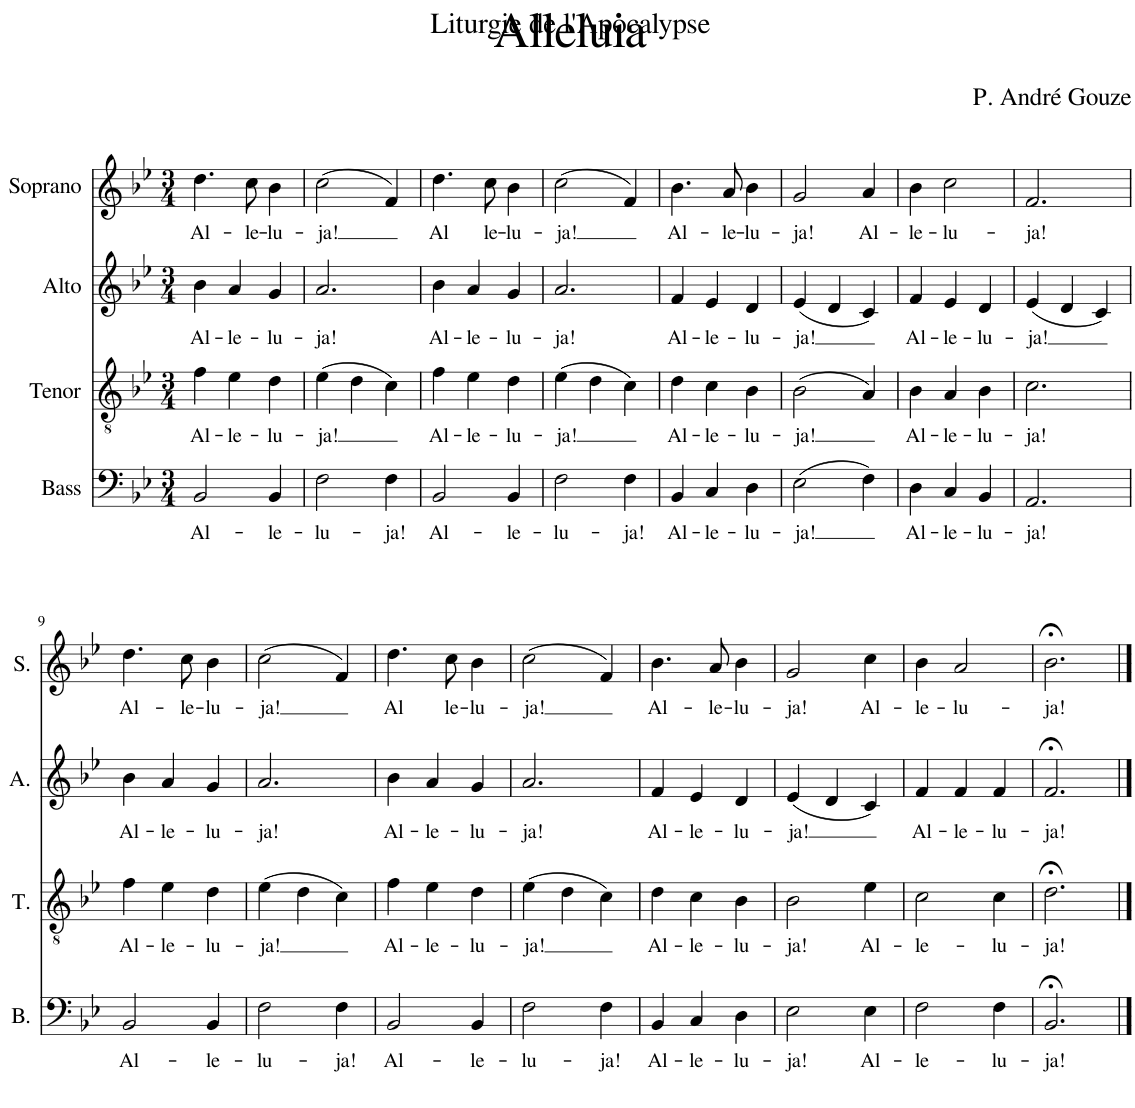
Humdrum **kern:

**kern	**text	**kern	**text	**kern	**text	**kern	**text
*part4	*part4	*part3	*part3	*part2	*part2	*part1	*part1
*staff4	*staff4	*staff3	*staff3	*staff2	*staff2	*staff1	*staff1
*I"Bass	*	*I"Tenor	*	*I"Alto	*	*I"Soprano	*
*I'B.	*	*I'T.	*	*I'A.	*	*I'S.	*
*clefF4	*	*clefGv2	*	*clefG2	*	*clefG2	*
*k[b-e-]	*	*k[b-e-]	*	*k[b-e-]	*	*k[b-e-]	*
*M3/4	*	*M3/4	*	*M3/4	*	*M3/4	*
=1	=1	=1	=1	=1	=1	=1	=1
!	!LO:LY:b	!	!LO:LY:b	!	!LO:LY:b	!	!LO:LY:b
2BB-/	Al-	4f\	Al-	4b-\	Al-	4.dd\	Al-
!	!	!	!LO:LY:b	!	!LO:LY:b	!	!
.	.	4e-\	-le-	4a/	-le-	.	.
!	!	!	!	!	!	!	!LO:LY:b
.	.	.	.	.	.	8cc\	-le-
!	!LO:LY:b	!	!LO:LY:b	!	!LO:LY:b	!	!LO:LY:b
4BB-/	-le-	4d\	-lu-	4g/	-lu-	4b-\	-lu-
=2	=2	=2	=2	=2	=2	=2	=2
!	!LO:LY:b	!	!LO:LY:b	!	!LO:LY:b	!	!LO:LY:b
2F\	-lu-	(4e-\	-ja!	2.a/	-ja!	(2cc\	-ja!
.	.	4d\	.	.	.	.	.
!	!LO:LY:b	!	!	!	!	!	!
4F\	-ja!	4c\)	.	.	.	4f/)	.
=3	=3	=3	=3	=3	=3	=3	=3
!	!LO:LY:b	!	!LO:LY:b	!	!LO:LY:b	!	!LO:LY:b
2BB-/	Al-	4f\	Al-	4b-\	Al-	4.dd\	Al
!	!	!	!LO:LY:b	!	!LO:LY:b	!	!
.	.	4e-\	-le-	4a/	-le-	.	.
!	!	!	!	!	!	!	!LO:LY:b
.	.	.	.	.	.	8cc\	-le-
!	!LO:LY:b	!	!LO:LY:b	!	!LO:LY:b	!	!LO:LY:b
4BB-/	-le-	4d\	-lu-	4g/	-lu-	4b-\	-lu-
=4	=4	=4	=4	=4	=4	=4	=4
!	!LO:LY:b	!	!LO:LY:b	!	!LO:LY:b	!	!LO:LY:b
2F\	-lu-	(4e-\	-ja!	2.a/	-ja!	(2cc\	-ja!
.	.	4d\	.	.	.	.	.
!	!LO:LY:b	!	!	!	!	!	!
4F\	-ja!	4c\)	.	.	.	4f/)	.
=5	=5	=5	=5	=5	=5	=5	=5
!	!LO:LY:b	!	!LO:LY:b	!	!LO:LY:b	!	!LO:LY:b
4BB-/	Al-	4d\	Al-	4f/	Al-	4.b-\	Al-
!	!LO:LY:b	!	!LO:LY:b	!	!LO:LY:b	!	!
4C/	-le-	4c\	-le-	4e-/	-le-	.	.
!	!	!	!	!	!	!	!LO:LY:b
.	.	.	.	.	.	8a/	-le-
!	!LO:LY:b	!	!LO:LY:b	!	!LO:LY:b	!	!LO:LY:b
4D\	-lu-	4B-\	-lu-	4d/	-lu-	4b-\	-lu-
=6	=6	=6	=6	=6	=6	=6	=6
!	!LO:LY:b	!	!LO:LY:b	!	!LO:LY:b	!	!LO:LY:b
(2E-\	-ja!	(2B-\	-ja!	(4e-/	-ja!	2g/	-ja!
.	.	.	.	4d/	.	.	.
!	!	!	!	!	!	!	!LO:LY:b
4F\)	.	4A/)	.	4c/)	.	4a/	Al-
=7	=7	=7	=7	=7	=7	=7	=7
!	!LO:LY:b	!	!LO:LY:b	!	!LO:LY:b	!	!LO:LY:b
4D\	Al-	4B-\	Al-	4f/	Al-	4b-\	-le-
!	!LO:LY:b	!	!LO:LY:b	!	!LO:LY:b	!	!LO:LY:b
4C/	-le-	4A/	-le-	4e-/	-le-	2cc\	-lu-
!	!LO:LY:b	!	!LO:LY:b	!	!LO:LY:b	!	!
4BB-/	-lu-	4B-\	-lu-	4d/	-lu-	.	.
=8	=8	=8	=8	=8	=8	=8	=8
!	!LO:LY:b	!	!LO:LY:b	!	!LO:LY:b	!	!LO:LY:b
2.AA/	-ja!	2.c\	-ja!	(4e-/	-ja!	2.f/	-ja!
.	.	.	.	4d/	.	.	.
.	.	.	.	4c/)	.	.	.
!!LO:LB:g=z
=9	=9	=9	=9	=9	=9	=9	=9
!	!LO:LY:b	!	!LO:LY:b	!	!LO:LY:b	!	!LO:LY:b
2BB-/	Al-	4f\	Al-	4b-\	Al-	4.dd\	Al-
!	!	!	!LO:LY:b	!	!LO:LY:b	!	!
.	.	4e-\	-le-	4a/	-le-	.	.
!	!	!	!	!	!	!	!LO:LY:b
.	.	.	.	.	.	8cc\	-le-
!	!LO:LY:b	!	!LO:LY:b	!	!LO:LY:b	!	!LO:LY:b
4BB-/	-le-	4d\	-lu-	4g/	-lu-	4b-\	-lu-
=10	=10	=10	=10	=10	=10	=10	=10
!	!LO:LY:b	!	!LO:LY:b	!	!LO:LY:b	!	!LO:LY:b
2F\	-lu-	(4e-\	-ja!	2.a/	-ja!	(2cc\	-ja!
.	.	4d\	.	.	.	.	.
!	!LO:LY:b	!	!	!	!	!	!
4F\	-ja!	4c\)	.	.	.	4f/)	.
=11	=11	=11	=11	=11	=11	=11	=11
!	!LO:LY:b	!	!LO:LY:b	!	!LO:LY:b	!	!LO:LY:b
2BB-/	Al-	4f\	Al-	4b-\	Al-	4.dd\	Al
!	!	!	!LO:LY:b	!	!LO:LY:b	!	!
.	.	4e-\	-le-	4a/	-le-	.	.
!	!	!	!	!	!	!	!LO:LY:b
.	.	.	.	.	.	8cc\	-le-
!	!LO:LY:b	!	!LO:LY:b	!	!LO:LY:b	!	!LO:LY:b
4BB-/	-le-	4d\	-lu-	4g/	-lu-	4b-\	-lu-
=12	=12	=12	=12	=12	=12	=12	=12
!	!LO:LY:b	!	!LO:LY:b	!	!LO:LY:b	!	!LO:LY:b
2F\	-lu-	(4e-\	-ja!	2.a/	-ja!	(2cc\	-ja!
.	.	4d\	.	.	.	.	.
!	!LO:LY:b	!	!	!	!	!	!
4F\	-ja!	4c\)	.	.	.	4f/)	.
=13	=13	=13	=13	=13	=13	=13	=13
!	!LO:LY:b	!	!LO:LY:b	!	!LO:LY:b	!	!LO:LY:b
4BB-/	Al-	4d\	Al-	4f/	Al-	4.b-\	Al-
!	!LO:LY:b	!	!LO:LY:b	!	!LO:LY:b	!	!
4C/	-le-	4c\	-le-	4e-/	-le-	.	.
!	!	!	!	!	!	!	!LO:LY:b
.	.	.	.	.	.	8a/	-le-
!	!LO:LY:b	!	!LO:LY:b	!	!LO:LY:b	!	!LO:LY:b
4D\	-lu-	4B-\	-lu-	4d/	-lu-	4b-\	-lu-
=14	=14	=14	=14	=14	=14	=14	=14
!	!LO:LY:b	!	!LO:LY:b	!	!LO:LY:b	!	!LO:LY:b
2E-\	-ja!	2B-\	-ja!	(4e-/	-ja!	2g/	-ja!
.	.	.	.	4d/	.	.	.
!	!LO:LY:b	!	!LO:LY:b	!	!	!	!LO:LY:b
4E-\	Al-	4e-\	Al-	4c/)	.	4cc\	Al-
=15	=15	=15	=15	=15	=15	=15	=15
!	!LO:LY:b	!	!LO:LY:b	!	!LO:LY:b	!	!LO:LY:b
2F\	-le-	2c\	-le-	4f/	Al-	4b-\	-le-
!	!	!	!	!	!LO:LY:b	!	!LO:LY:b
.	.	.	.	4f/	-le-	2a/	-lu-
!	!LO:LY:b	!	!LO:LY:b	!	!LO:LY:b	!	!
4F\	-lu-	4c\	-lu-	4f/	-lu-	.	.
=16	=16	=16	=16	=16	=16	=16	=16
!	!LO:LY:b	!	!LO:LY:b	!	!LO:LY:b	!	!LO:LY:b
2.BB-;</	-ja!	2.d;<\	-ja!	2.f;</	-ja!	2.b-;<\	-ja!
==	==	==	==	==	==	==	==
*-	*-	*-	*-	*-	*-	*-	*-
